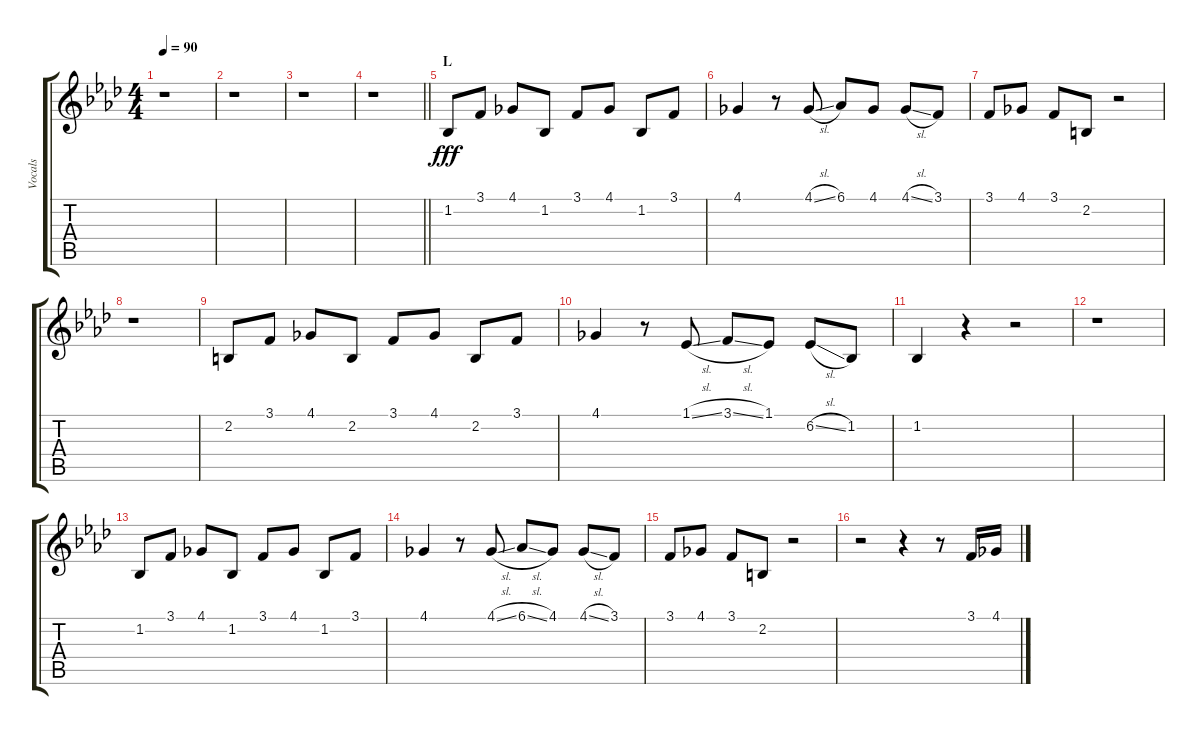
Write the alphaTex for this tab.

\track ("Vocals" "Vocals") {instrument voiceoohs}
\staff {score tabs}
\tuning (D4 A3 F3 C3 G2 D2) {hide}
\ts (4 4)
\tempo 90
\clef g2
\ks ab
r.1{dy fff} |
r.1 |
r.1 |
\barLineRight lightlight
r.1 |
\section ("" "L")
1.2.8 3.1.8 4.1.8 1.2.8 3.1.8 4.1.8 1.2.8 3.1.8 |
4.1.4 r.8 4.1{sl}.8 6.1.8 4.1.8 4.1{sl}.8 3.1.8 |
3.1.8 4.1.8 3.1.8 2.2.8 r.2 |
r.1 |
2.2.8 3.1.8 4.1.8 2.2.8 3.1.8 4.1.8 2.2.8 3.1.8 |
4.1.4 r.8 1.1{sl}.8 3.1{sl}.8 1.1.8 6.2{sl}.8 1.2.8 |
1.2.4 r.4 r.2 |
r.1 |
1.2.8 3.1.8 4.1.8 1.2.8 3.1.8 4.1.8 1.2.8 3.1.8 |
4.1.4 r.8 4.1{sl}.8 6.1{sl}.8 4.1.8 4.1{sl}.8 3.1.8 |
3.1.8 4.1.8 3.1.8 2.2.8 r.2 |
r.2 r.4 r.8 3.1.16 4.1.16
